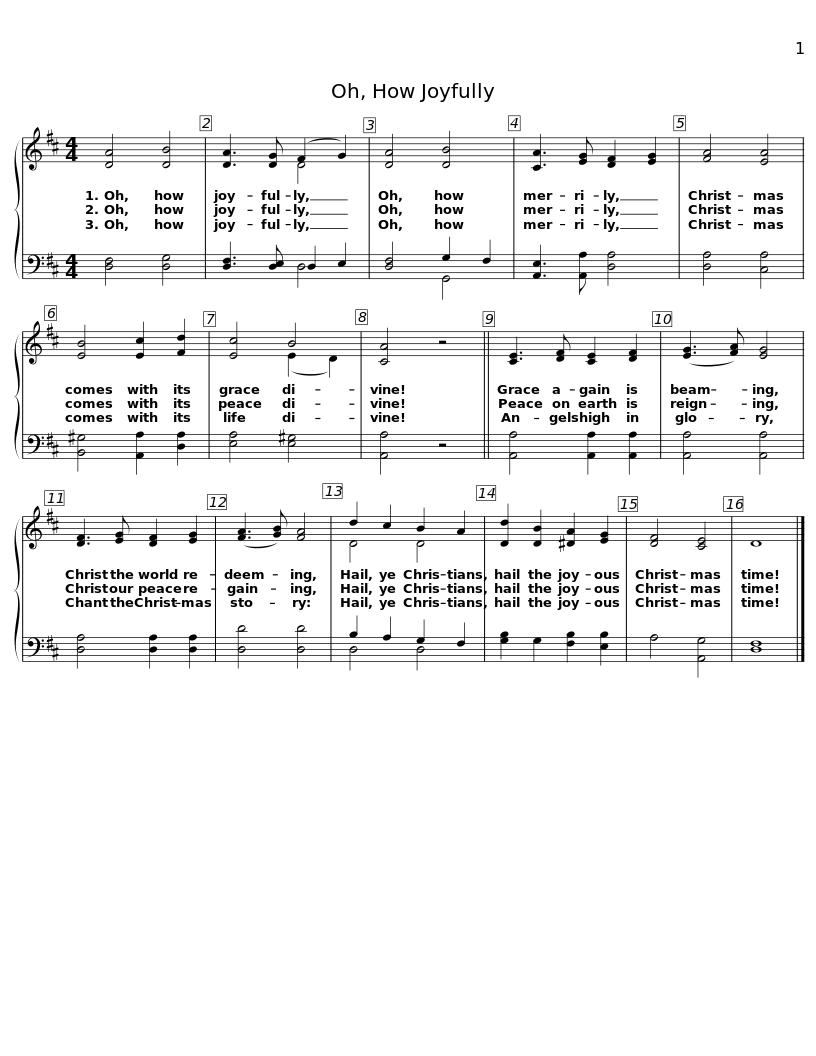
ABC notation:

X:1
%%score { ( 1 3 ) | ( 2 4 ) }
L:1/8
M:4/4
I:linebreak $
K:D
V:1 treble
V:3 treble
V:2 bass
V:4 bass
V:1
 [DA]4 [DB]4 | [DA]3 [DG] (F2 G2) | [DA]4 [DB]4 | [CA]3 [EG] [DF]2 [EG]2 | [FA]4 [EA]4 | %5
 [EB]4 [Ec]2 [Fd]2 |$ [Ec]4 B4 | [CA]4 z4 || [CE]3 [DF] [CE]2 [DF]2 | ([EG]3 [FA]) [EG]4 | %10
 [DF]3 [EG] [DF]2 [EG]2 | ([FA]3 [GB]) [FA]4 |$ d2 c2 B2 A2 | [Dd]2 [DB]2 [^DA]2 [EG]2 | [DF]4 [CE]4 | %15
 D8 |] %16
V:2
 [D,F,]4 [D,G,]4 | [D,F,]3 [D,E,] D,2 E,2 | [D,F,]4 G,2 F,2 | [A,,E,]3 [A,,A,] [D,A,]4 | [D,A,]4 [C,A,]4 | %5
 [B,,^G,]4 [A,,A,]2 [D,A,]2 |$ [E,A,]4 [E,^G,]4 | [A,,A,]4 z4 || [A,,A,]4 [A,,A,]2 [A,,A,]2 | [A,,A,]4 [A,,A,]4 | %10
 [D,A,]4 [D,A,]2 [D,A,]2 | [D,D]4 [D,D]4 |$ B,2 A,2 G,2 F,2 | [G,B,]2 G,2 [F,B,]2 [E,B,]2 | A,4 [A,,G,]4 | %15
 [D,F,]8 |] %16
V:3
 x8 | x4 D4 | x8 | x8 | x8 | %5
 x8 |$ x4 (E2 D2) | x8 || x8 | x8 | %10
 x8 | x8 |$ D4 D4 | x8 | x8 | %15
 x8 |] %16
V:4
 x8 | x4 D,4 | x4 G,,4 | x8 | x8 | %5
 x8 |$ x8 | x8 || x8 | x8 | %10
 x8 | x8 |$ D,4 D,4 | x8 | x8 | %15
 x8 |] %16
